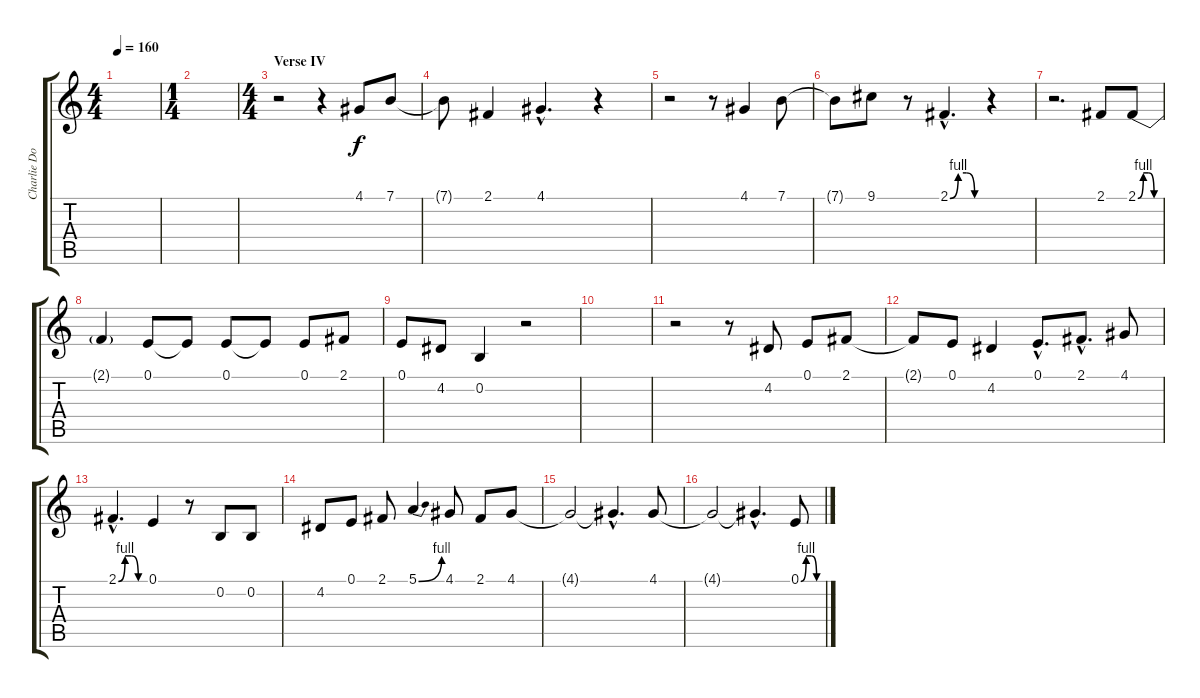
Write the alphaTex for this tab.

\track ("Charlie Dominici Lead Vocals" "Charlie Do") {instrument lead6voice}
\staff {score tabs}
\tuning (E4 B3 G3 D3 A2 E2) {hide}
\ts (4 4)
\tempo 160
\clef g2
\ks c
|
\ts (1 4)
|
\ts (4 4)
\section ("" "Verse IV")
r.2 r.4 4.1.8 7.1.8 |
7.1{t}.8 2.1.4 4.1{hac}.4{d} r.4 |
r.2 r.8 4.1.4 7.1.8 |
7.1{t}.8 9.1.8 r.8 2.1{be (custom 0 0 15 4 30 4 45 0 60 0) hac}.4{d} r.4 |
r.2{d} 2.1.8 2.1{be (custom 0 0 15 4 30 4 45 0 60 0)}.8 |
2.1{t}.4 0.1.8 0.1{t}.8 0.1.8 0.1{t}.8 0.1.8 2.1.8 |
0.1.8 4.2.8 0.2.4 r.2 |
|
r.2 r.8 4.2.8 0.1.8 2.1.8 |
2.1{t}.8 0.1.8 4.2.4 0.1{hac}.8{d} 2.1{hac}.8{d} 4.1.8 |
2.1{be (custom 0 0 15 4 30 4 45 0 60 0) hac}.4{d} 0.1.4 r.8 0.2.8 0.2.8 |
4.2.8 0.1.8 2.1.8 5.1{be (bend 0 0 60 4)}.4 4.1.8 2.1.8 4.1.8 |
4.1{t}.2 4.1{hac t}.4{d} 4.1.8 |
4.1{t}.2 4.1{hac t}.4{d} 0.1{be (custom 0 0 15 4 30 4 45 0 60 0)}.8
